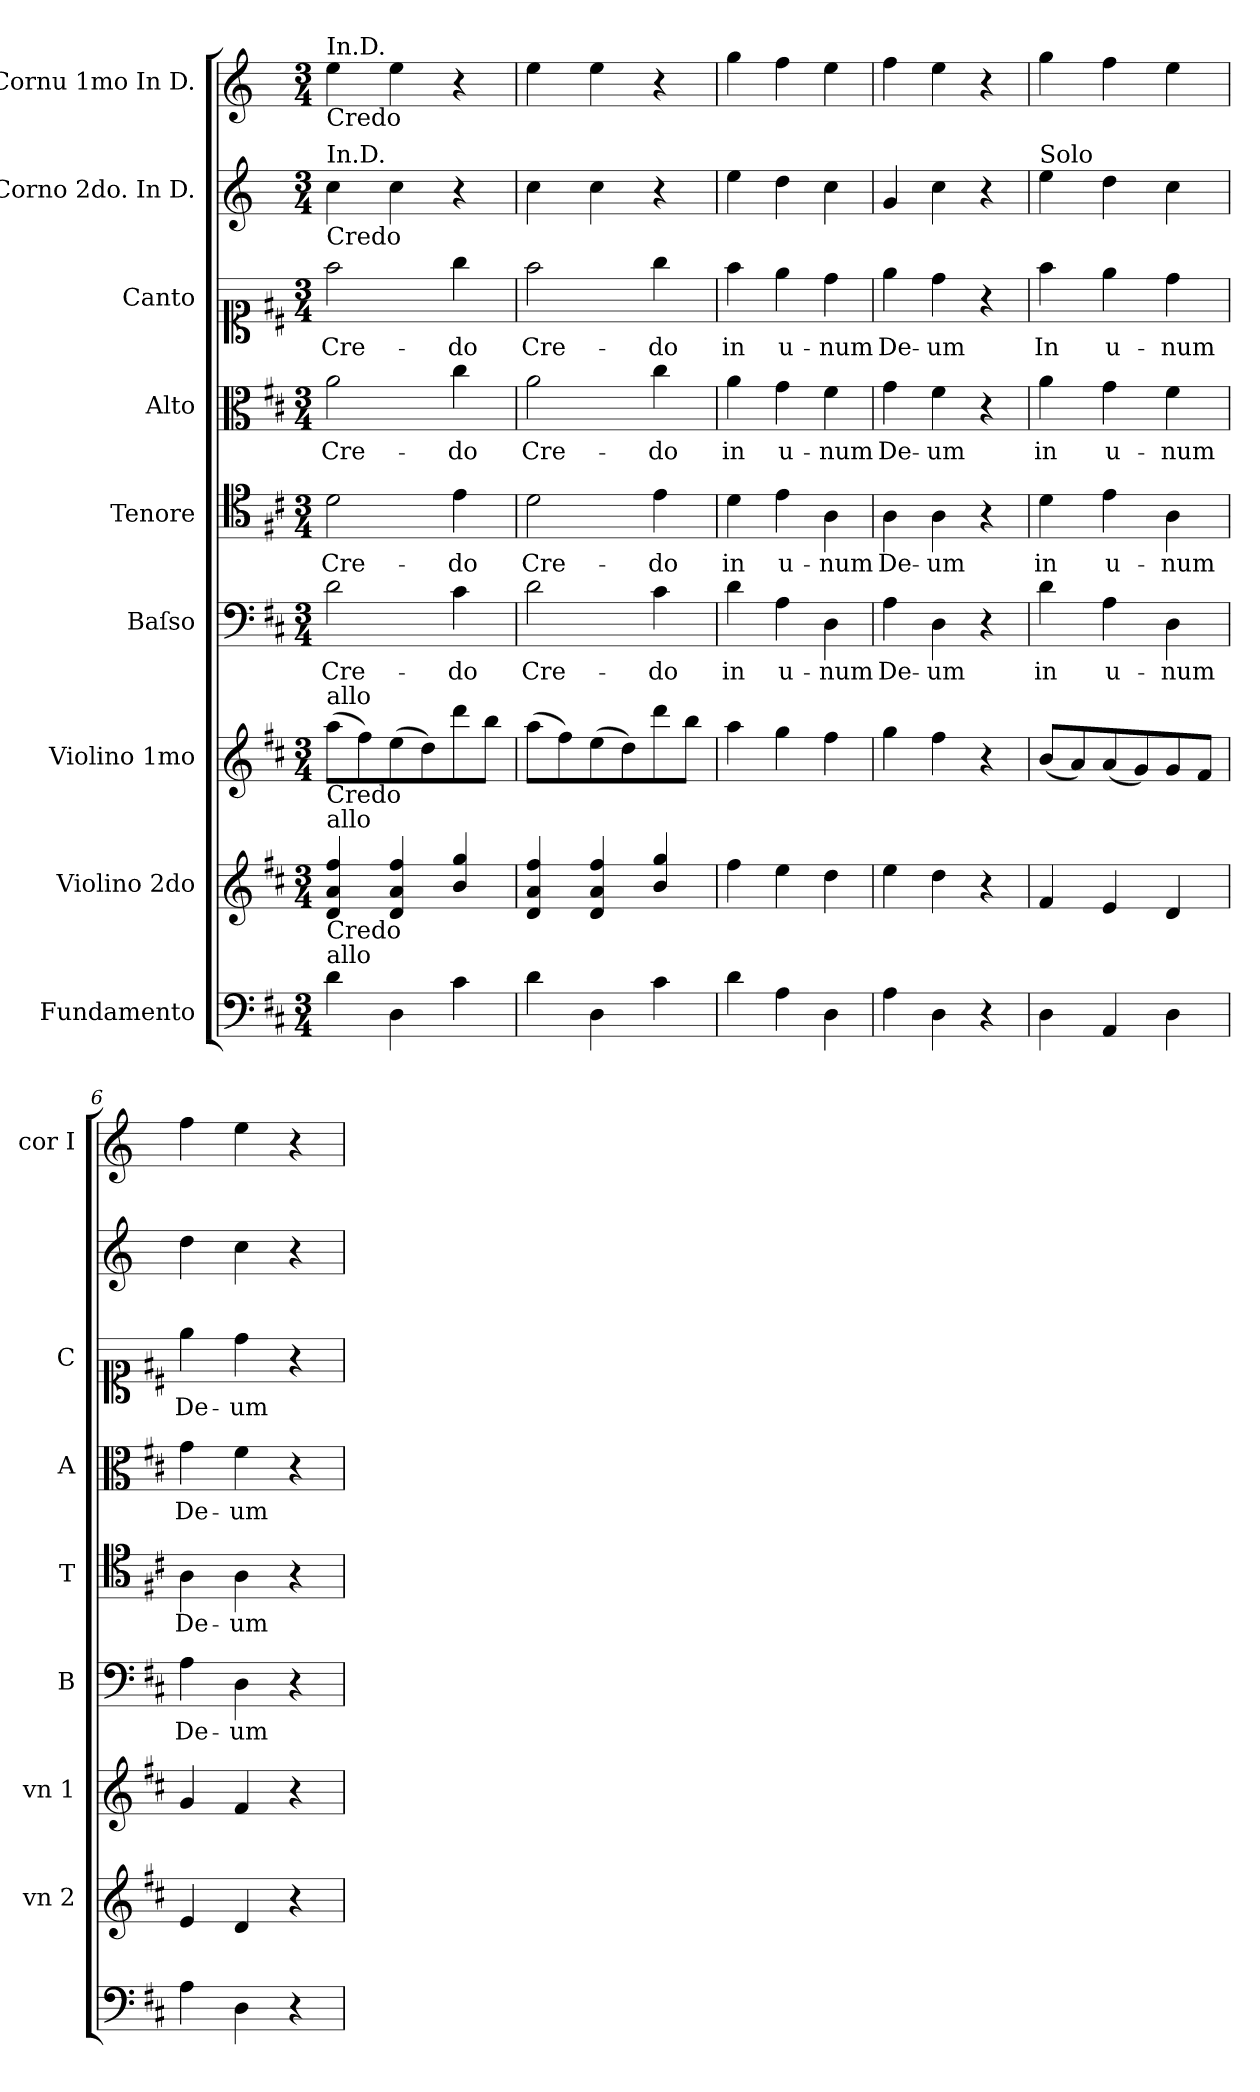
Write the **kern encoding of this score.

**kern	**kern	**dynam	**kern	**dynam	**kern	**text	**kern	**text	**kern	**text	**kern	**text	**kern	**kern
*part9	*part8	*part8	*part7	*part7	*part6	*part6	*part5	*part5	*part4	*part4	*part3	*part3	*part2	*part1
*staff9	*staff8	*staff8	*staff7	*staff7	*staff6	*staff6	*staff5	*staff5	*staff4	*staff4	*staff3	*staff3	*staff2	*staff1
*I"Fundamento	*I"Violino 2do	*	*I"Violino 1mo	*	*I"Baſso	*	*I"Tenore	*	*I"Alto	*	*I"Canto	*	*I"Corno 2do. In D.	*I"Cornu 1mo In D.
*	*I'vn 2	*	*I'vn 1	*	*I'B	*	*I'T	*	*I'A	*	*I'C	*	*	*I'cor I
*clefF4	*clefG2	*	*clefG2	*	*clefF4	*	*clefC4	*	*clefC3	*	*clefC1	*	*clefG2	*clefG2
*	*	*	*	*	*	*	*	*	*	*	*	*	*ITrd6c10	*ITrd6c10
*k[f#c#]	*k[f#c#]	*	*k[f#c#]	*	*k[f#c#]	*	*k[f#c#]	*	*k[f#c#]	*	*k[f#c#]	*	*k[f#c#]	*k[f#c#]
*M3/4	*M3/4	*	*M3/4	*	*M3/4	*	*M3/4	*	*M3/4	*	*M3/4	*	*M3/4	*M3/4
=1	=1	=1	=1	=1	=1	=1	=1	=1	=1	=1	=1	=1	=1	=1
!	!	!	!	!	!	!	!	!	!	!	!	!	!	!LO:TX:b:t=Credo
!	!	!	!	!	!	!	!	!	!	!	!	!	!	!LO:TX:a:t=In.D.
!	!	!	!	!	!	!	!	!	!	!	!	!	!LO:TX:b:t=Credo	!
!	!	!	!	!	!	!	!	!	!	!	!	!	!LO:TX:a:t=In.D.	!
!	!	!	!LO:TX:b:t=Credo	!	!	!	!	!	!	!	!	!	!	!
!	!	!	!LO:TX:a:t=allo	!	!	!	!	!	!	!	!	!	!	!
!	!LO:TX:b:t=Credo	!	!	!	!	!	!	!	!	!	!	!	!	!
!	!LO:TX:a:t=allo	!	!	!	!	!	!	!	!	!	!	!	!	!
!LO:TX:a:t=allo	!	!	!	!	!	!	!	!	!	!	!	!	!	!
4d\	4d/ 4a/ 4ff#/	.	(8aa\L	.	2d\	Cre-	2d\	Cre-	2a\	Cre-	2ff#\	Cre-	4d\	4f#\
.	.	.	8ff#\)	.	.	.	.	.	.	.	.	.	.	.
4D\	4d/ 4a/ 4ff#/	.	(8ee\	.	.	.	.	.	.	.	.	.	4d\	4f#\
.	.	.	8dd\)	.	.	.	.	.	.	.	.	.	.	.
4c#\	4b/ 4gg/	.	8ddd\	.	4c#\	-do	4e\	-do	4cc#\	-do	4gg\	-do	4r	4r
.	.	.	8bb\J	.	.	.	.	.	.	.	.	.	.	.
=2	=2	=2	=2	=2	=2	=2	=2	=2	=2	=2	=2	=2	=2	=2
4d\	4d/ 4a/ 4ff#/	.	(8aa\L	.	2d\	Cre-	2d\	Cre-	2a\	Cre-	2ff#\	Cre-	4d\	4f#\
.	.	.	8ff#\)	.	.	.	.	.	.	.	.	.	.	.
4D\	4d/ 4a/ 4ff#/	.	(8ee\	.	.	.	.	.	.	.	.	.	4d\	4f#\
.	.	.	8dd\)	.	.	.	.	.	.	.	.	.	.	.
4c#\	4b/ 4gg/	.	8ddd\	.	4c#\	-do	4e\	-do	4cc#\	-do	4gg\	-do	4r	4r
.	.	.	8bb\J	.	.	.	.	.	.	.	.	.	.	.
=3	=3	=3	=3	=3	=3	=3	=3	=3	=3	=3	=3	=3	=3	=3
4d\	4ff#\	.	4aa\	.	4d\	in	4d\	in	4a\	in	4ff#\	in	4f#\	4a\
4A\	4ee\	.	4gg\	.	4A\	u-	4e\	u-	4g\	u-	4ee\	u-	4e\	4g\
4D\	4dd\	.	4ff#\	.	4D\	-num	4A\	-num	4f#\	-num	4dd\	-num	4d\	4f#\
=4	=4	=4	=4	=4	=4	=4	=4	=4	=4	=4	=4	=4	=4	=4
4A\	4ee\	.	4gg\	.	4A\	De-	4A\	De-	4g\	De-	4ee\	De-	4A/	4g\
4D\	4dd\	.	4ff#\	.	4D\	-um	4A\	-um	4f#\	-um	4dd\	-um	4d\	4f#\
4r	4r	.	4r	.	4r	.	4r	.	4r	.	4r	.	4r	4r
=5	=5	=5	=5	=5	=5	=5	=5	=5	=5	=5	=5	=5	=5	=5
!	!	!	!	!	!	!	!	!	!	!	!	!	!LO:TX:a:t=Solo	!
!	!	!LO:DY:b	!	!LO:DY:b	!	!LO:LY:i	!	!LO:LY:i	!	!	!	!	!	!
4D\	4f#/	pia	(8b/L	pia	4d\	in	4d\	in	4a\	in	4ff#\	In	4f#\	4a\
.	.	.	8a/)	.	.	.	.	.	.	.	.	.	.	.
!	!	!	!	!	!	!LO:LY:i	!	!LO:LY:i	!	!	!	!	!	!
4AA/	4e/	.	(8a/	.	4A\	u-	4e\	u-	4g\	u-	4ee\	u-	4e\	4g\
.	.	.	8g/)	.	.	.	.	.	.	.	.	.	.	.
!	!	!	!	!	!	!LO:LY:i	!	!LO:LY:i	!	!	!	!	!	!
4D\	4d/	.	8g/	.	4D\	-num	4A\	-num	4f#\	-num	4dd\	-num	4d\	4f#\
.	.	.	8f#/J	.	.	.	.	.	.	.	.	.	.	.
=6	=6	=6	=6	=6	=6	=6	=6	=6	=6	=6	=6	=6	=6	=6
!	!	!	!	!	!	!LO:LY:i	!	!LO:LY:i	!	!	!	!	!	!
4A\	4e/	.	4g/	.	4A\	De-	4A\	De-	4g\	De-	4ee\	De-	4e\	4g\
!	!	!	!	!	!	!LO:LY:i	!	!LO:LY:i	!	!	!	!	!	!
4D\	4d/	.	4f#/	.	4D\	-um	4A\	-um	4f#\	-um	4dd\	-um	4d\	4f#\
4r	4r	.	4r	.	4r	.	4r	.	4r	.	4r	.	4r	4r
=	=	=	=	=	=	=	=	=	=	=	=	=	=	=
*-	*-	*-	*-	*-	*-	*-	*-	*-	*-	*-	*-	*-	*-	*-
